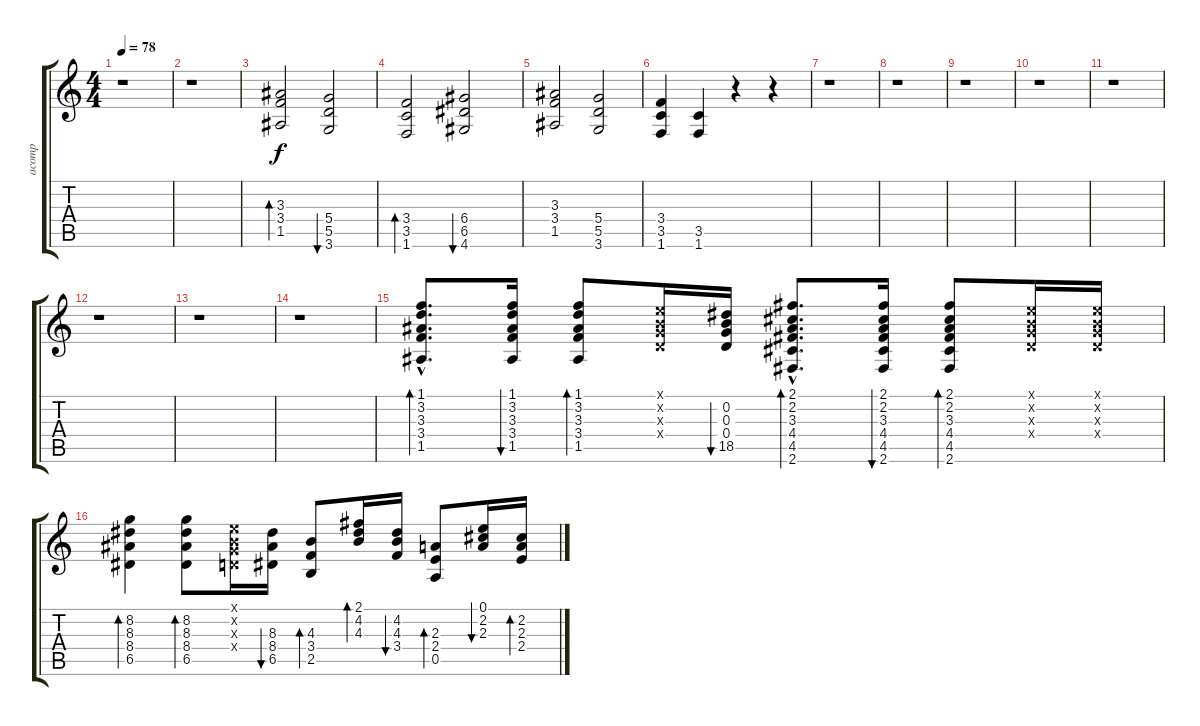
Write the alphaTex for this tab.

\track ("acomp" "acomp") {instrument acousticguitarsteel}
\staff {score tabs}
\tuning (E4 B3 G3 D3 A2 E2) {hide}
\ts (4 4)
\tempo 78
\clef g2
\ks c
r.1{dy f instrument acousticguitarsteel} |
r.1 |
(3.3 3.4 1.5).2{bd 60} (5.4 5.5 3.6).2{bu 60} |
(3.4 3.5 1.6).2{bd 60} (6.4 6.5 4.6).2{bu 60} |
(3.3 3.4 1.5).2 (5.4 5.5 3.6).2 |
(3.4 3.5 1.6).4 (3.5 1.6).4 r.4 r.4 |
r.1 |
r.1 |
r.1 |
r.1 |
r.1 |
r.1 |
r.1 |
r.1 |
(1.1{hac} 3.2{hac} 3.3{hac} 3.4{hac} 1.5{hac}).8{d bd 30} (1.1 3.2 3.3 3.4 1.5).16{bu 30} (1.1 3.2 3.3 3.4 1.5).8{bd 30} (0.1{x} 0.2{x} 0.3{x} 0.4{x}).16 (0.2 0.3 0.4 18.5).16{bu 30} (2.1{hac} 2.2{hac} 3.3{hac} 4.4{hac} 4.5{hac} 2.6{hac}).8{d bd 30} (2.1 2.2 3.3 4.4 4.5 2.6).16{bu 30} (2.1 2.2 3.3 4.4 4.5 2.6).8{bd 30} (0.1{x} 0.2{x} 0.3{x} 0.4{x}).16 (0.1{x} 0.2{x} 0.3{x} 0.4{x}).16 |
(8.2 8.3 8.4 6.5).4{bd 30} (8.2 8.3 8.4 6.5).8{bd 30} (0.1{x} 0.2{x} 0.3{x} 0.4{x}).16 (8.3 8.4 6.5).16{bu 30} (4.3 3.4 2.5).8{bd 30} (2.1 4.2 4.3).16{bd 30} (4.2 4.3 3.4).16{bu 30} (2.3 2.4 0.5).8{bd 30} (0.1 2.2 2.3).16{bu 30} (2.2 2.3 2.4).16{bd 30}
